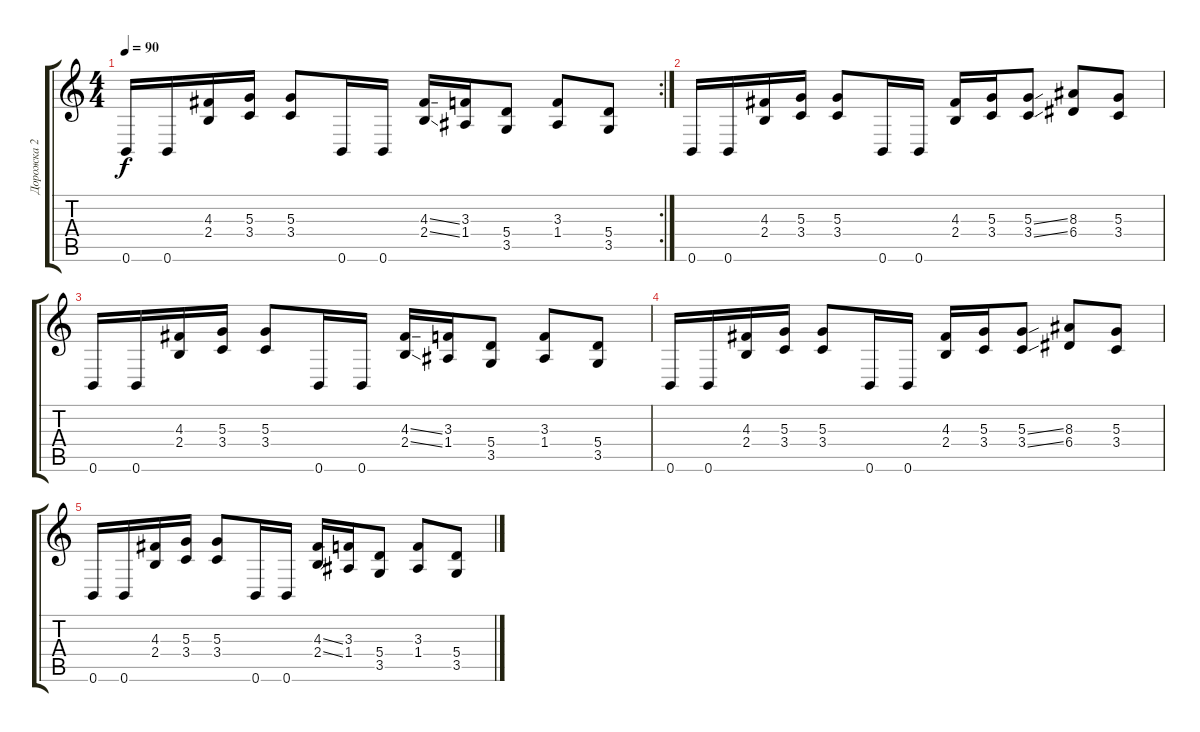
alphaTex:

\track ("Дорожка 2" "Дорожка 2") {instrument overdrivenguitar}
\staff {score tabs}
\tuning (B3 Gb3 D3 A2 E2 B1) {hide}
\rc 2
\ts (4 4)
\tempo 90
\clef g2
\ks c
0.6.16{dy f} 0.6.16 (4.3 2.4).16 (5.3 3.4).16 (5.3 3.4).8 0.6.16 0.6.16 (4.3{ss} 2.4{ss}).16 (3.3 1.4).16 (5.4 3.5).8 (3.3 1.4).8 (5.4 3.5).8 |
0.6.16 0.6.16 (4.3 2.4).16 (5.3 3.4).16 (5.3 3.4).8 0.6.16 0.6.16 (4.3 2.4).16 (5.3 3.4).16 (5.3{ss} 3.4{ss}).8 (8.3 6.4).8 (5.3 3.4).8 |
0.6.16 0.6.16 (4.3 2.4).16 (5.3 3.4).16 (5.3 3.4).8 0.6.16 0.6.16 (4.3{ss} 2.4{ss}).16 (3.3 1.4).16 (5.4 3.5).8 (3.3 1.4).8 (5.4 3.5).8 |
0.6.16 0.6.16 (4.3 2.4).16 (5.3 3.4).16 (5.3 3.4).8 0.6.16 0.6.16 (4.3 2.4).16 (5.3 3.4).16 (5.3{ss} 3.4{ss}).8 (8.3 6.4).8 (5.3 3.4).8 |
0.6.16 0.6.16 (4.3 2.4).16 (5.3 3.4).16 (5.3 3.4).8 0.6.16 0.6.16 (4.3{ss} 2.4{ss}).16 (3.3 1.4).16 (5.4 3.5).8 (3.3 1.4).8 (5.4 3.5).8
